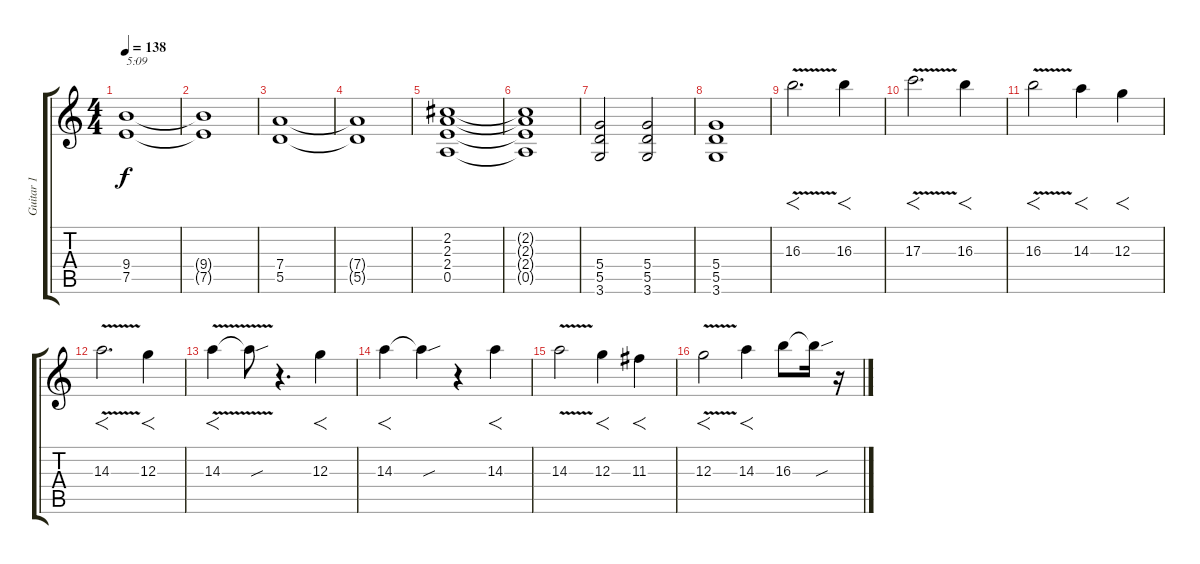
\track ("Guitar 1" "Guitar 1") {instrument overdrivenguitar}
\staff {score tabs}
\tuning (E4 B3 G3 D3 A2 E2) {hide}
\ts (4 4)
\tempo 138
\clef g2
\ks c
(9.4 7.5).1{txt "5:09" dy f} |
(9.4{t} 7.5{t}).1 |
(7.4 5.5).1 |
(7.4{t} 5.5{t}).1 |
(2.2 2.3 2.4 0.5).1 |
(2.2{t} 2.3{t} 2.4{t} 0.5{t}).1 |
(5.4 5.5 3.6).2 (5.4 5.5 3.6).2 |
(5.4 5.5 3.6).1 |
16.3{v}.2{f d} 16.3.4{f} |
17.3{v}.2{f d} 16.3.4{f} |
16.3{v}.2{f} 14.3.4{f} 12.3.4{f} |
14.3{v}.2{f d} 12.3.4{f} |
14.3{v}.4{f} 14.3{sou t}.8 r.4{d} 12.3.4{f} |
14.3.4{f} 14.3{sou t}.4 r.4 14.3.4{f} |
14.3{v}.2 12.3.4{f} 11.3.4{f} |
12.3{v}.2{f} 14.3.4{f} 16.3.8 16.3{sou t}.16 r.16
